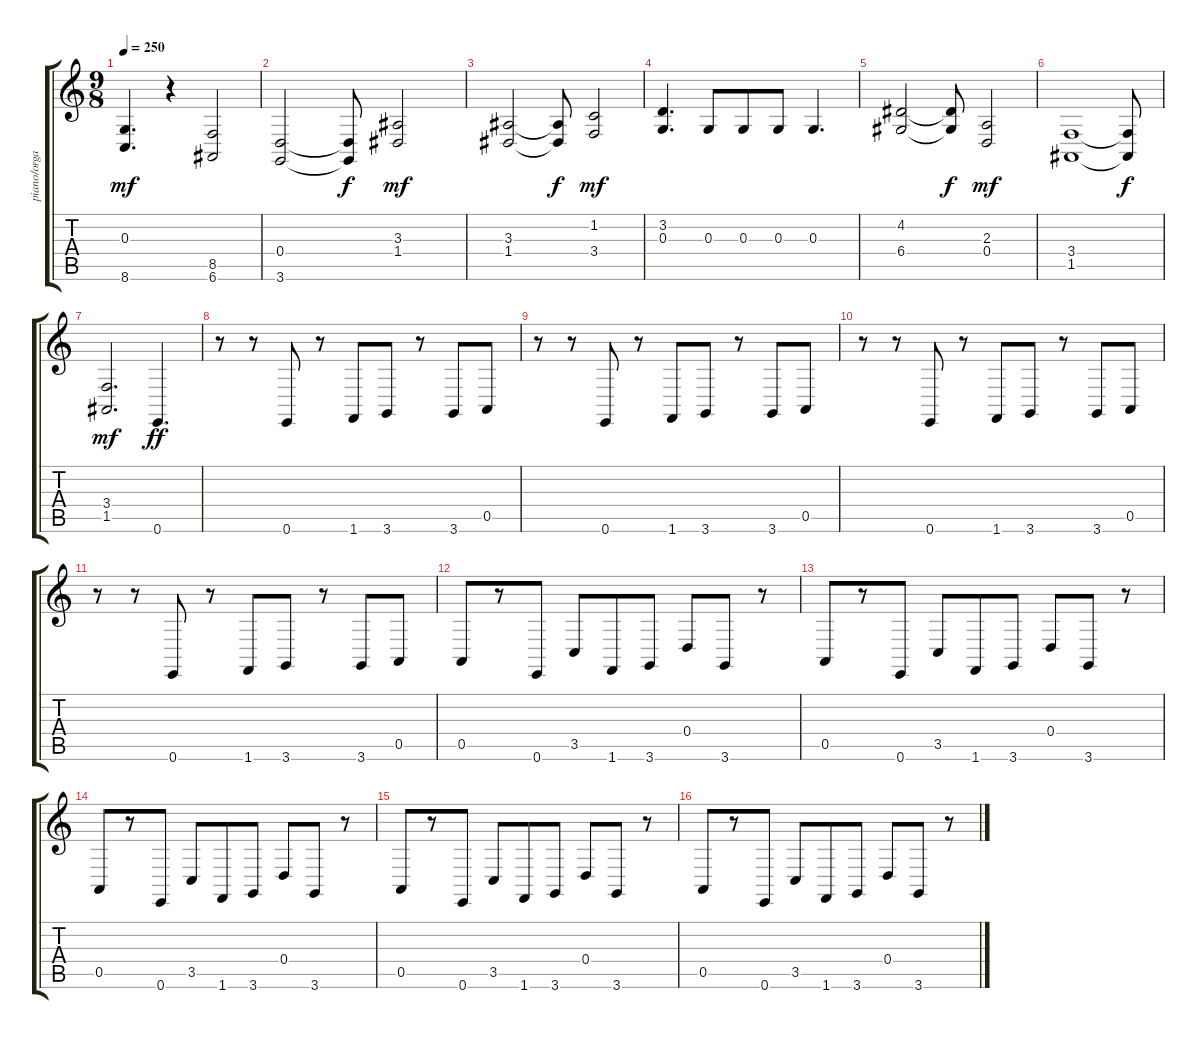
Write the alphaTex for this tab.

\track ("piano/organ/synths  " "piano/orga") {instrument brightacousticpiano}
\staff {score tabs}
\tuning (E4 B3 G3 D3 A2 E2) {hide}
\ts (9 8)
\tempo 250
\clef g2
\ks c
(0.3 8.6).4{d dy mf} r.4 (8.5 6.6).2 |
(0.4 3.6).2 (0.4{t} 3.6{t}).8{dy f} (3.3 1.4).2{dy mf} |
(3.3 1.4).2 (3.3{t} 1.4{t}).8{dy f} (1.2 3.4).2{dy mf} |
(3.2 0.3).4{d} 0.3.8 0.3.8 0.3.8 0.3.4{d} |
(4.2 6.4).2 (4.2{t} 6.4{t}).8{dy f} (2.3 0.4).2{dy mf} |
(3.4 1.5).1 (3.4{t} 1.5{t}).8{dy f} |
(3.4 1.5).2{d dy mf volume 13} 0.6.4{d dy ff volume 13} |
r.8 r.8 0.6.8 r.8 1.6.8 3.6.8 r.8 3.6.8 0.5.8 |
r.8 r.8 0.6.8 r.8 1.6.8 3.6.8 r.8 3.6.8 0.5.8 |
r.8 r.8 0.6.8 r.8 1.6.8 3.6.8 r.8 3.6.8 0.5.8 |
r.8 r.8 0.6.8 r.8 1.6.8 3.6.8 r.8 3.6.8 0.5.8 |
0.5.8 r.8 0.6.8 3.5.8 1.6.8 3.6.8 0.4.8 3.6.8 r.8 |
0.5.8 r.8 0.6.8 3.5.8 1.6.8 3.6.8 0.4.8 3.6.8 r.8 |
0.5.8 r.8 0.6.8 3.5.8 1.6.8 3.6.8 0.4.8 3.6.8 r.8 |
0.5.8 r.8 0.6.8 3.5.8 1.6.8 3.6.8 0.4.8 3.6.8 r.8 |
0.5.8 r.8 0.6.8 3.5.8 1.6.8 3.6.8 0.4.8 3.6.8 r.8
